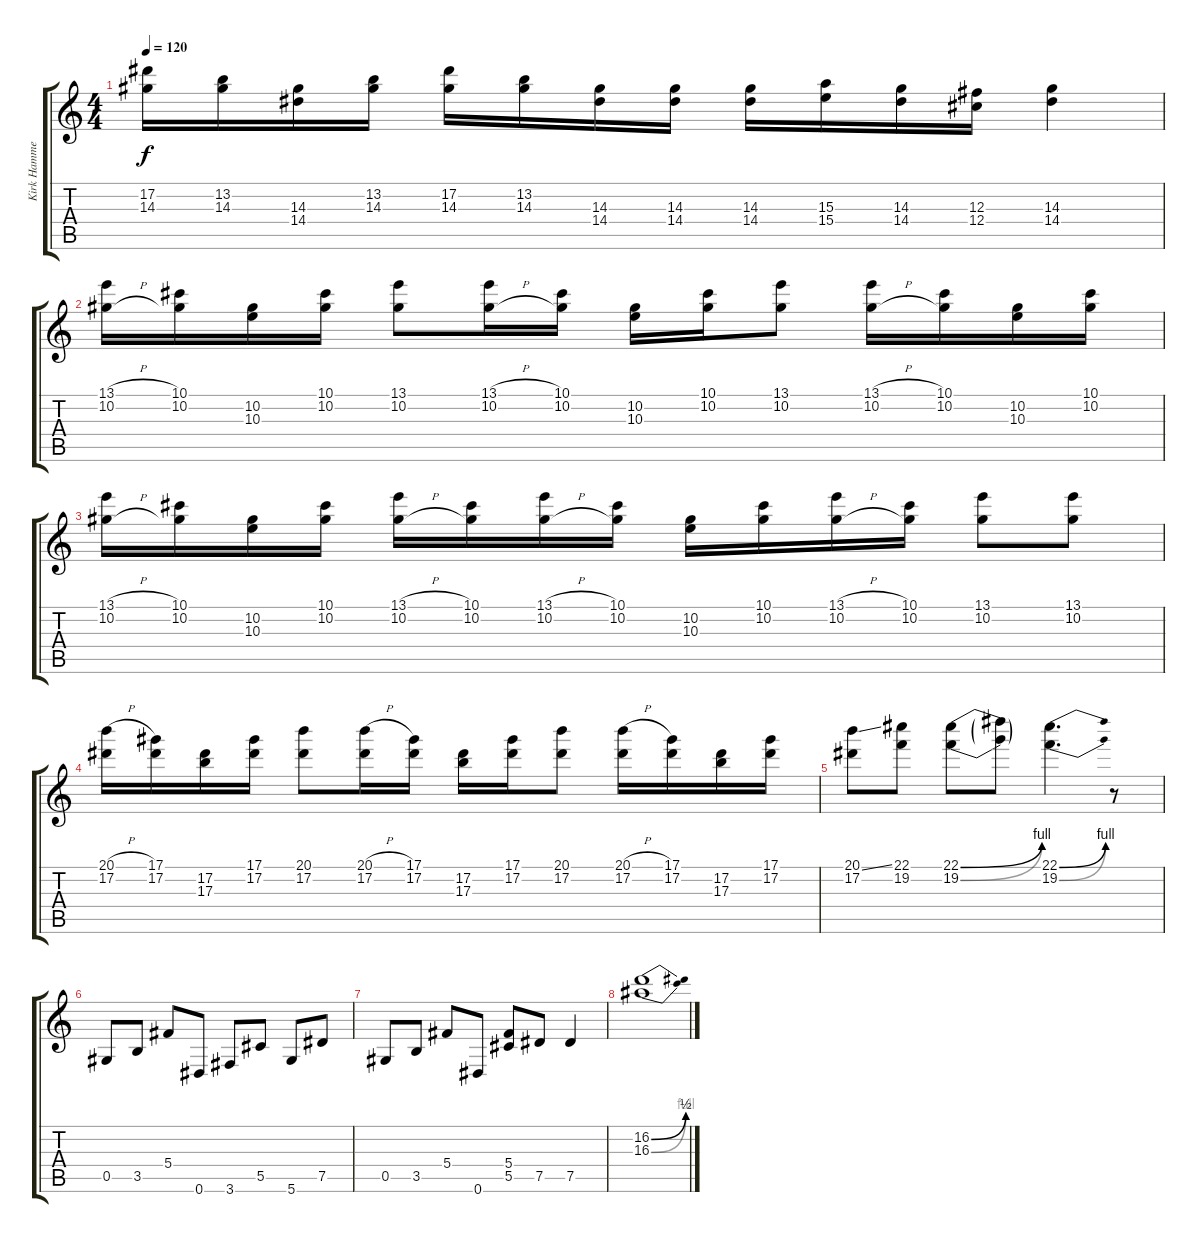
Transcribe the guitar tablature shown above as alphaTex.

\track ("Kirk Hammett (Distortion Guitar)" "Kirk Hamme") {instrument overdrivenguitar}
\staff {score tabs}
\tuning (Eb4 Bb3 Gb3 Db3 Ab2 Eb2) {hide}
\ts (4 4)
\tempo 120
\clef g2
\ks c
(17.2 14.3).16{dy f} (13.2 14.3).16 (14.3 14.4).16 (13.2 14.3).16 (17.2 14.3).16 (13.2 14.3).16 (14.3 14.4).16 (14.3 14.4).16 (14.3 14.4).16 (15.3 15.4).16 (14.3 14.4).16 (12.3 12.4).16 (14.3 14.4).4 |
(13.1{h} 10.2{h}).16 (10.1 10.2).16 (10.2 10.3).16 (10.1 10.2).16 (13.1 10.2).8 (13.1{h} 10.2{h}).16 (10.1 10.2).16 (10.2 10.3).16 (10.1 10.2).16 (13.1 10.2).8 (13.1{h} 10.2{h}).16 (10.1 10.2).16 (10.2 10.3).16 (10.1 10.2).16 |
(13.1{h} 10.2{h}).16 (10.1 10.2).16 (10.2 10.3).16 (10.1 10.2).16 (13.1{h} 10.2{h}).16 (10.1 10.2).16 (13.1{h} 10.2{h}).16 (10.1 10.2).16 (10.2 10.3).16 (10.1 10.2).16 (13.1{h} 10.2{h}).16 (10.1 10.2).16 (13.1 10.2).8 (13.1 10.2).8 |
(20.1{h} 17.2).16 (17.1 17.2).16 (17.2 17.3).16 (17.1 17.2).16 (20.1 17.2).8 (20.1{h} 17.2).16 (17.1 17.2).16 (17.2 17.3).16 (17.1 17.2).16 (20.1 17.2).8 (20.1{h} 17.2).16 (17.1 17.2).16 (17.2 17.3).16 (17.1 17.2).16 |
(20.1{ss} 17.2).8 (22.1 19.2).8 (22.1{be (bend 0 0 60 4)} 19.2{be (bend 0 0 60 4)}).8 (22.1{t} 19.2{t}).8 (22.1{be (bend 0 0 60 4)} 19.2{be (bend 0 0 60 4)}).4{d} r.8 |
0.5.8 3.5.8 5.4.8 0.6.8 3.6.8 5.5.8 5.6.8 7.5.8 |
0.5.8 3.5.8 5.4.8 0.6.8 (5.4 5.5).8 7.5.8 7.5.4 |
(16.2{be (bend 0 0 60 2)} 16.3{be (bend 0 0 60 4)}).1
